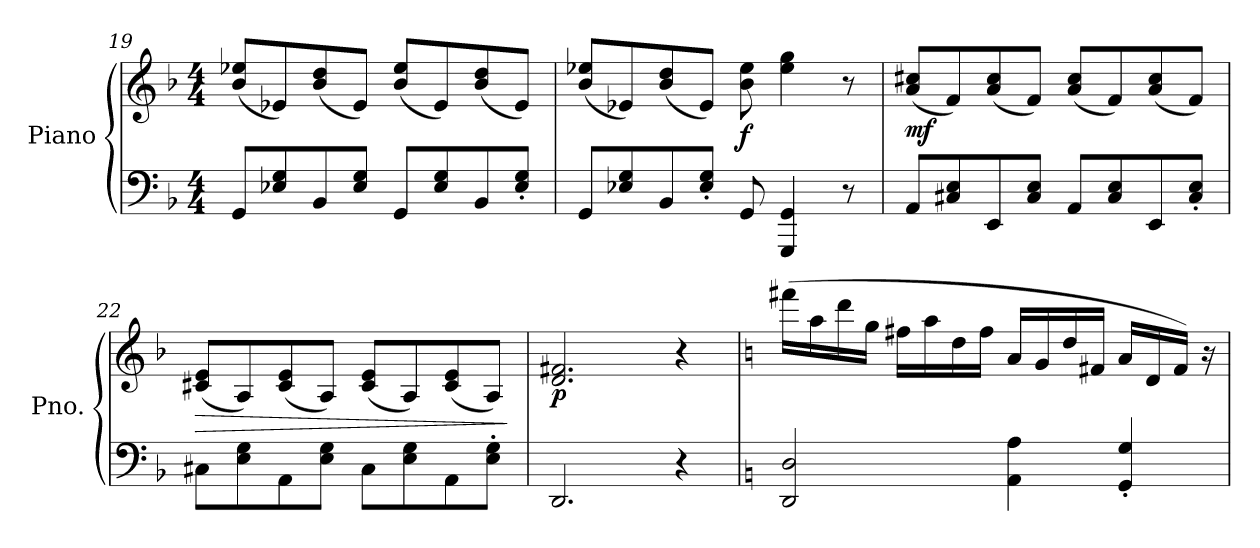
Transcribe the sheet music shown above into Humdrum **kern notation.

**kern	**kern	**dynam
*part1	*part1	*part1
*staff2	*staff1	*staff1/2
*I"Piano	*	*
*I'Pno.	*	*
*clefF4	*clefG2	*
*k[b-]	*k[b-]	*
*M4/4	*M4/4	*
=19	=19	=19
8GG/L	(<8b-/ 8ee-X/L	.
8E-X/ 8G/	8e-X/)	.
8BB-/	(<8b-/ 8dd/	.
8E-/ 8G/J	8e-/J)	.
8GG/L	(<8b-/ 8ee-/L	.
8E-/ 8G/	8e-/)	.
8BB-/	(<8b-/ 8dd/	.
8E-/' 8G/'J	8e-/J)	.
=20	=20	=20
8GG/L	(<8b-/ 8ee-X/L	.
8E-X/ 8G/	8e-X/)	.
8BB-/	(<8b-/ 8dd/	.
8E-/' 8G/'J	8e-/J)	.
!	!	!LO:DY:b
8GG/	8b-\ 8ee-\	f
4GGG/ 4GG/	4ee-\ 4gg\	.
8r	8r	.
!!LO:LB:g=z
=21	=21	=21
!	!	!LO:DY:b
8AA/L	(<8a/ 8cc#X/L	mf
8C#X/ 8E/	8f/)	.
8EE/	(<8a/ 8cc#/	.
8C#/ 8E/J	8f/J)	.
8AA/L	(<8a/ 8cc#/L	.
8C#/ 8E/	8f/)	.
8EE/	(<8a/ 8cc#/	.
8C#/' 8E/'J	8f/J)	.
=22	=22	=22
!	!	!LO:HP:b
8C#X\L	(<8c#X/ 8e/L	>
8E\ 8G\	8A/)	.
8AA\	(<8c#/ 8e/	.
8E\ 8G\J	8A/J)	.
8C#\L	(<8c#/ 8e/L	.
8E\ 8G\	8A/)	.
8AA\	(<8c#/ 8e/	.
8E\' 8G\'J	8A/J)	.
.	.	]
=23	=23	=23
!	!	!LO:DY:b
2.DD/	2.d/ 2.f#X/	p
4r	4r	.
=24	=24	=24
*k[]	*k[]	*
2DD/ 2D/	(>16fff#X\LL	.
.	16aa\	.
.	16ddd\	.
.	16gg\JJ	.
.	16ff#X\LL	.
.	16aa\	.
.	16dd\	.
.	16ff#\JJ	.
4AA\ 4A\	16a/LL	.
.	16g/	.
.	16dd/	.
.	16f#X/JJ	.
4GG/' 4G/'	16a/LL	.
.	16d/	.
.	16f#/JJ)	.
.	16r	.
=	=	=
*-	*-	*-
